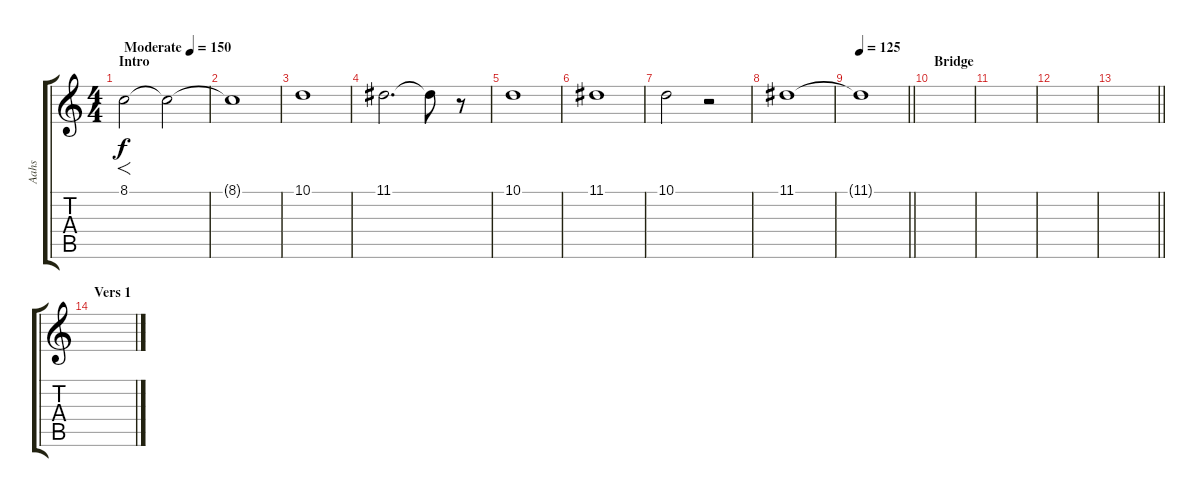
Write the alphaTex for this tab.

\track ("Aahs" "Aahs") {instrument choiraahs}
\staff {score tabs}
\tuning (E4 B3 G3 D3 A2 E2) {hide}
\ts (4 4)
\section ("" "Intro")
\tempo (150 "Moderate")
\clef g2
\ks c
8.1.2{f dy f instrument choiraahs} 8.1{t}.2 |
8.1{t}.1 |
10.1.1 |
11.1.2{d} 11.1{t}.8 r.8 |
10.1.1 |
11.1.1 |
10.1.2 r.2 |
11.1.1 |
\tempo 125
\barLineRight lightlight
11.1{t}.1 |
\section ("" "Bridge")
|
|
|
\barLineRight lightlight
|
\section ("" "Vers 1")
